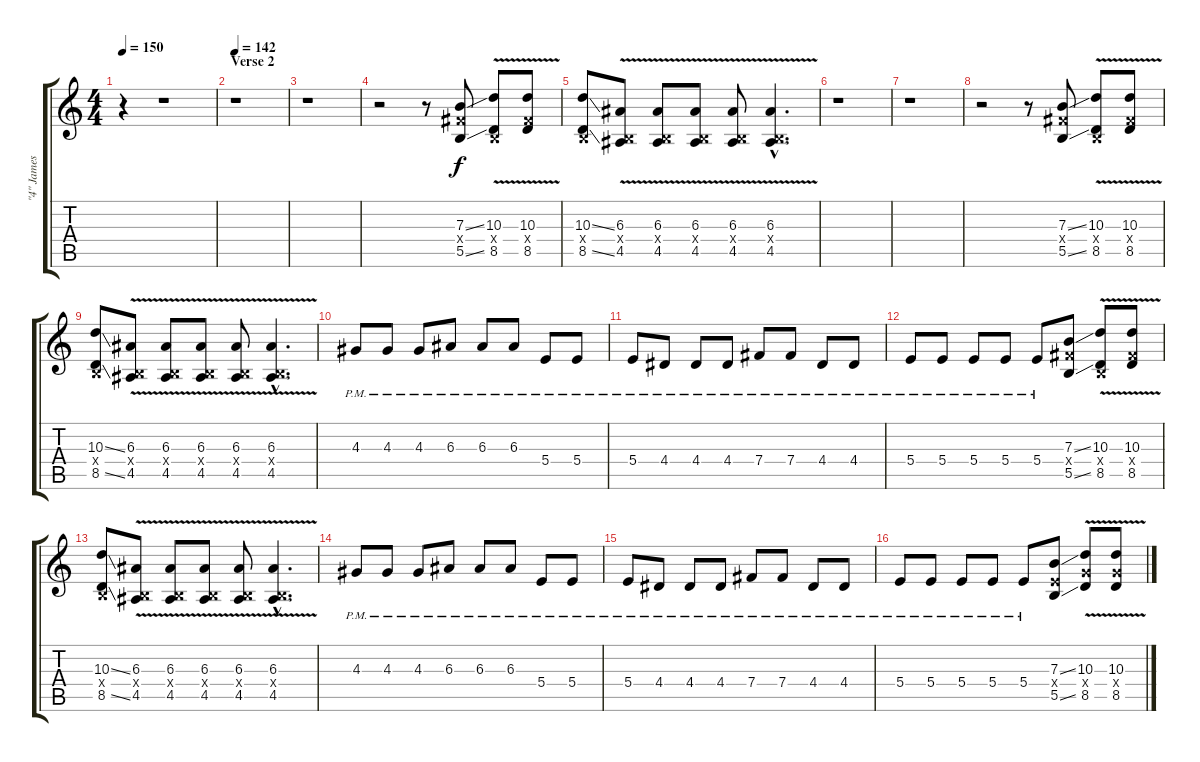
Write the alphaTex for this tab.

\track ("\"4\" James Root (Guitar 2)" "\"4\" James ") {instrument distortionguitar}
\staff {score tabs}
\tuning (Db4 Ab3 E3 B2 Gb2 B1) {hide}
\ts (4 4)
\tempo 150
\clef g2
\ks c
r.4{dy f} r.1 |
\section ("" "Verse 2")
\tempo 142
r.1{volume 16 instrument distortionguitar} |
r.1 |
r.2 r.8 (7.3{ss} 7.4{x} 5.5{ss}).8 (10.3{v} 0.4{x} 8.5).8 (10.3{v} 7.4{x} 8.5).8 |
(10.3{ss} 0.4{x} 8.5{ss}).8 (6.3{v} 0.4{x} 4.5).8 (6.3{v} 0.4{x} 4.5).8 (6.3{v} 0.4{x} 4.5).8 (6.3{v} 0.4{x} 4.5).8 (6.3{v hac} 0.4{hac x} 4.5{v hac}).4{d} |
r.1{volume 13 instrument distortionguitar} |
r.1 |
r.2 r.8 (7.3{ss} 7.4{x} 5.5{ss}).8 (10.3{v} 0.4{x} 8.5).8 (10.3{v} 7.4{x} 8.5).8 |
(10.3{ss} 0.4{x} 8.5{ss}).8 (6.3{v} 0.4{x} 4.5).8 (6.3{v} 0.4{x} 4.5).8 (6.3{v} 0.4{x} 4.5).8 (6.3{v} 0.4{x} 4.5).8 (6.3{v hac} 0.4{hac x} 4.5{v hac}).4{d} |
4.3{pm}.8 4.3{pm}.8 4.3{pm}.8 6.3{pm}.8 6.3{pm}.8 6.3{pm}.8 5.4{pm}.8 5.4{pm}.8 |
5.4{pm}.8 4.4{pm}.8 4.4{pm}.8 4.4{pm}.8 7.4{pm}.8 7.4{pm}.8 4.4{pm}.8 4.4{pm}.8 |
5.4{pm}.8 5.4{pm}.8 5.4{pm}.8 5.4{pm}.8 5.4{pm}.8 (7.3{ss} 7.4{x} 5.5{ss}).8 (10.3{v} 0.4{x} 8.5).8 (10.3{v} 7.4{x} 8.5).8 |
(10.3{ss} 0.4{x} 8.5{ss}).8 (6.3{v} 0.4{x} 4.5).8 (6.3{v} 0.4{x} 4.5).8 (6.3{v} 0.4{x} 4.5).8 (6.3{v} 0.4{x} 4.5).8 (6.3{v hac} 0.4{hac x} 4.5{v hac}).4{d} |
4.3{pm}.8 4.3{pm}.8 4.3{pm}.8 6.3{pm}.8 6.3{pm}.8 6.3{pm}.8 5.4{pm}.8 5.4{pm}.8 |
5.4{pm}.8 4.4{pm}.8 4.4{pm}.8 4.4{pm}.8 7.4{pm}.8 7.4{pm}.8 4.4{pm}.8 4.4{pm}.8 |
5.4{pm}.8 5.4{pm}.8 5.4{pm}.8 5.4{pm}.8 5.4{pm}.8 (7.3{ss} 5.4{x} 5.5{ss}).8 (10.3{v} 8.4{x} 8.5).8 (10.3{v} 8.4{x} 8.5).8
